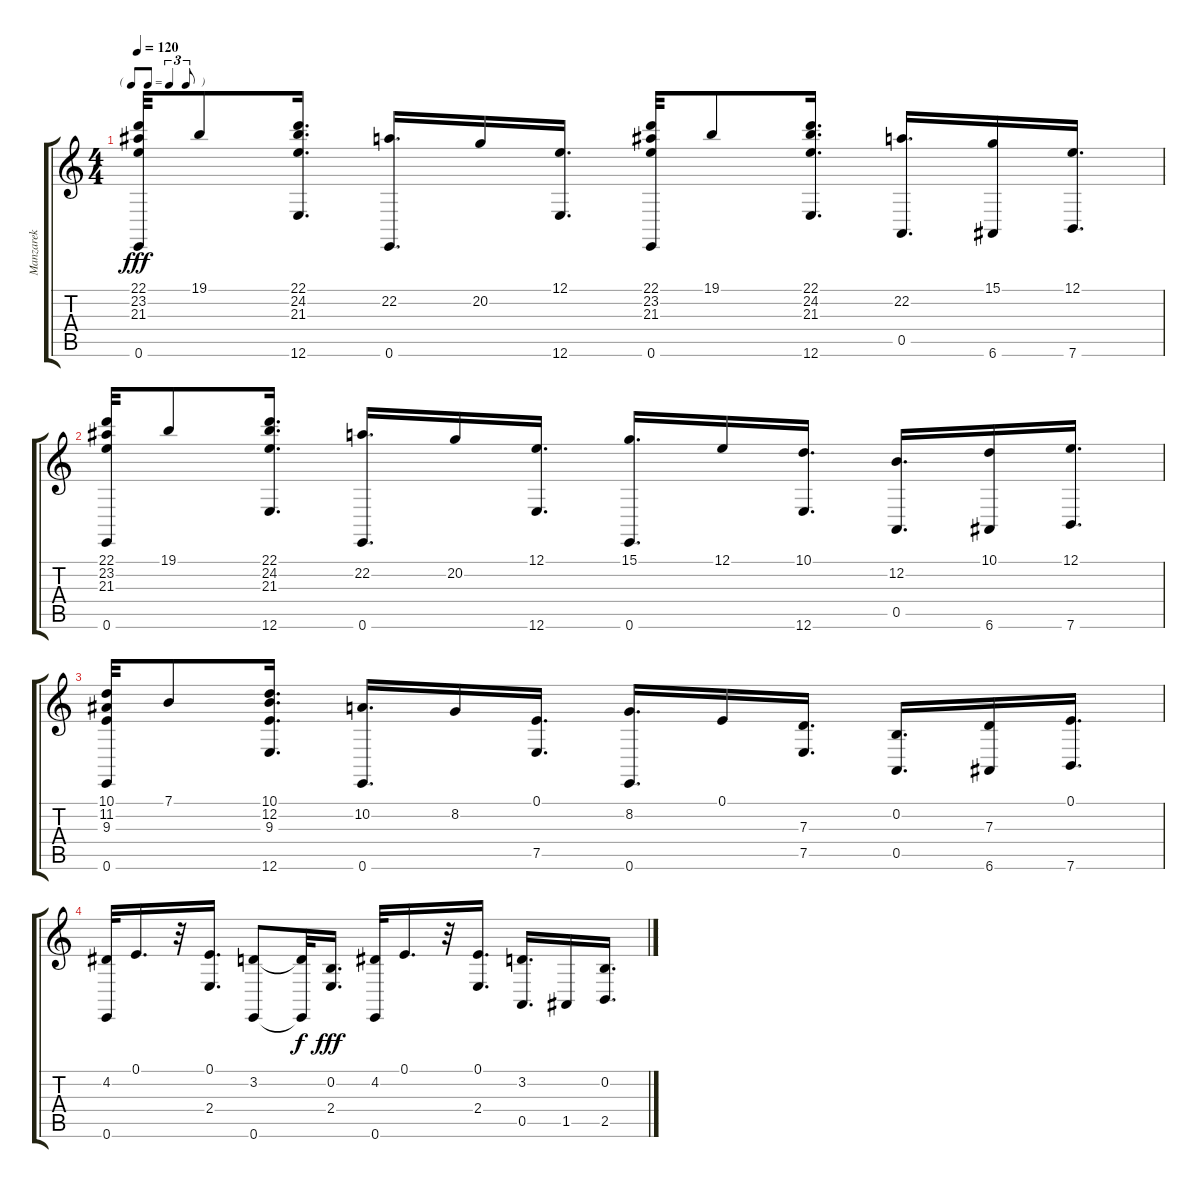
\track ("Manzarek" "Manzarek") {instrument acousticgrandpiano}
\staff {score tabs}
\tuning (E4 B3 G3 D3 A2 E2) {hide}
\ts (4 4)
\tf triplet8th
\tempo 120
\clef g2
\ks c
(22.1 23.2 21.3 0.6).32{dy fff volume 10} 19.1.8 (22.1 24.2 21.3 12.6).16{d} (22.2 0.6).16{d} 20.2.16 (12.1 12.6).16{d} (22.1 23.2 21.3 0.6).32 19.1.8 (22.1 24.2 21.3 12.6).16{d} (22.2 0.5).16{d} (15.1 6.6).16 (12.1 7.6).16{d} |
(22.1 23.2 21.3 0.6).32 19.1.8 (22.1 24.2 21.3 12.6).16{d} (22.2 0.6).16{d} 20.2.16 (12.1 12.6).16{d} (15.1 0.6).16{d} 12.1.16 (10.1 12.6).16{d} (12.2 0.5).16{d} (10.1 6.6).16 (12.1 7.6).16{d} |
(10.1 11.2 9.3 0.6).32 7.1.8 (10.1 12.2 9.3 12.6).16{d} (10.2 0.6).16{d} 8.2.16 (0.1 7.5).16{d} (8.2 0.6).16{d} 0.1.16 (7.3 7.5).16{d} (0.2 0.5).16{d} (7.3 6.6).16 (0.1 7.6).16{d} |
(4.2 0.6).32 0.1.16{d} r.32 (0.1 2.4).16{d} (3.2 0.6).8 (3.2{t} 0.6{t}).32{dy f} (0.2 2.4).16{d dy fff} (4.2 0.6).32 0.1.16{d} r.32 (0.1 2.4).16{d} (3.2 0.5).16{d} 1.5.16 (0.2 2.5).16{d}
